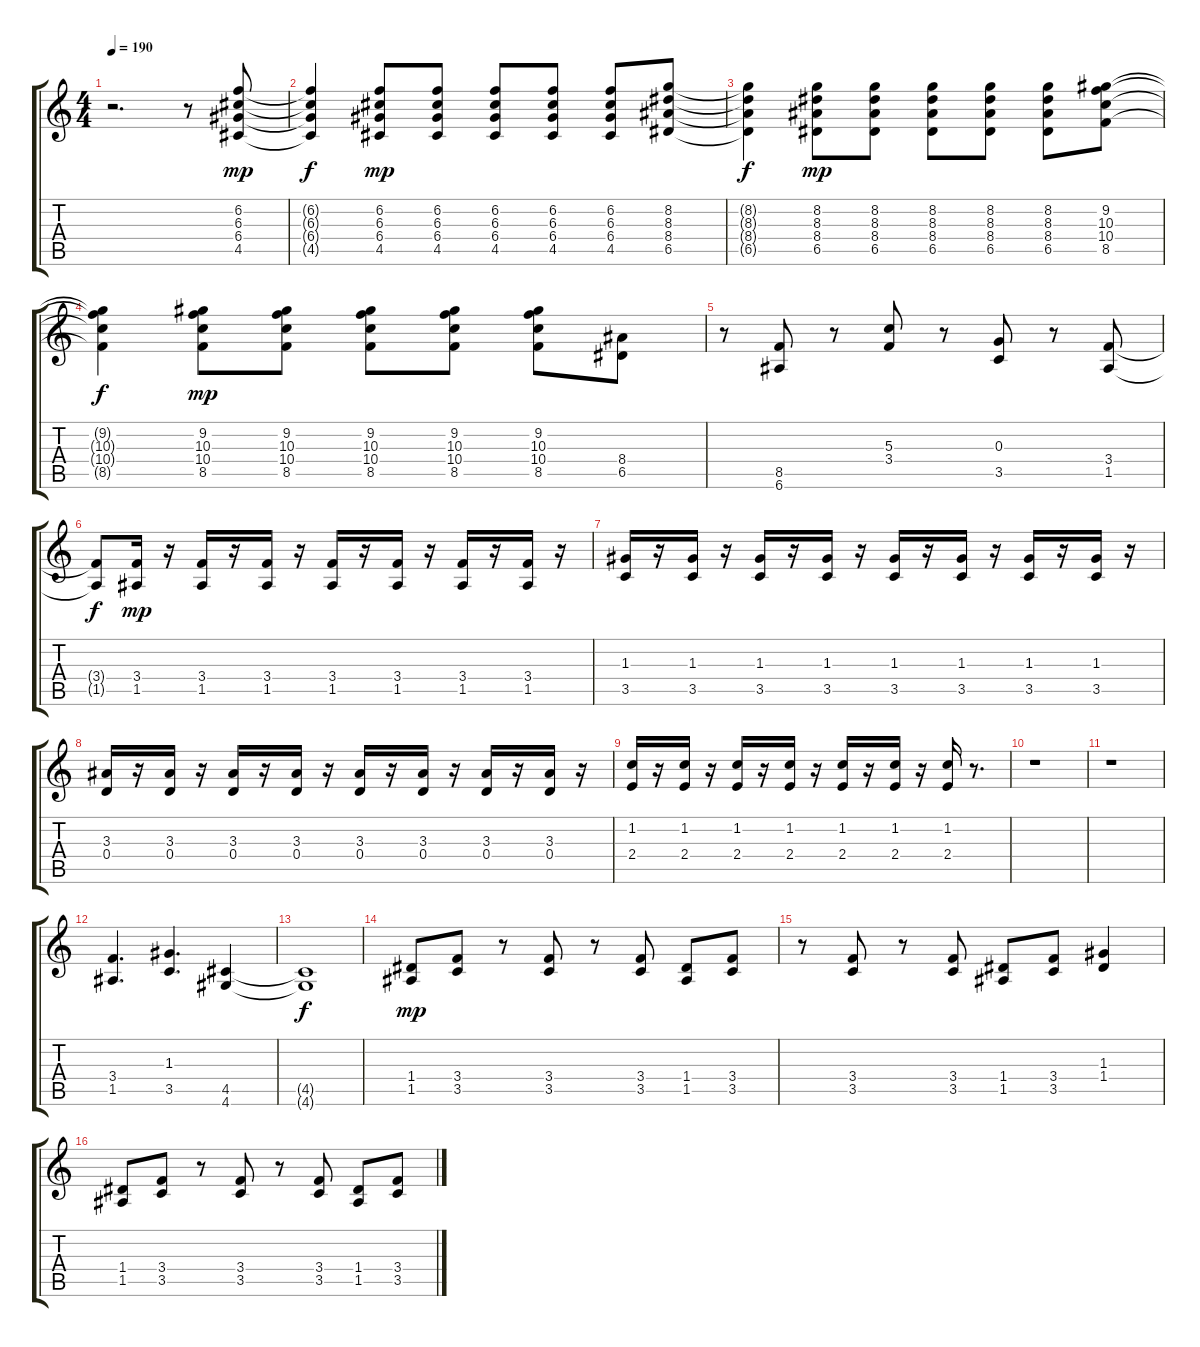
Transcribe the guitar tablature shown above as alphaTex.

\track "" {instrument distortionguitar}
\staff {score tabs}
\tuning (E4 B3 G3 D3 A2 E2) {hide}
\ts (4 4)
\tempo 190
\clef g2
\ks c
r.2{d dy mp} r.8 (6.2 6.3 6.4 4.5).8 |
(6.2{t} 6.3{t} 6.4{t} 4.5{t}).4{dy f} (6.2 6.3 6.4 4.5).8{dy mp} (6.2 6.3 6.4 4.5).8 (6.2 6.3 6.4 4.5).8 (6.2 6.3 6.4 4.5).8 (6.2 6.3 6.4 4.5).8 (8.2 8.3 8.4 6.5).8 |
(8.2{t} 8.3{t} 8.4{t} 6.5{t}).4{dy f} (8.2 8.3 8.4 6.5).8{dy mp} (8.2 8.3 8.4 6.5).8 (8.2 8.3 8.4 6.5).8 (8.2 8.3 8.4 6.5).8 (8.2 8.3 8.4 6.5).8 (9.2 10.3 10.4 8.5).8 |
(9.2{t} 10.3{t} 10.4{t} 8.5{t}).4{dy f} (9.2 10.3 10.4 8.5).8{dy mp} (9.2 10.3 10.4 8.5).8 (9.2 10.3 10.4 8.5).8 (9.2 10.3 10.4 8.5).8 (9.2 10.3 10.4 8.5).8 (8.4 6.5).8 |
r.8 (8.5 6.6).8 r.8 (5.3 3.4).8 r.8 (0.3 3.5).8 r.8 (3.4 1.5).8 |
(3.4{t} 1.5{t}).8{dy f} (3.4 1.5).16{dy mp} r.16 (3.4 1.5).16 r.16 (3.4 1.5).16 r.16 (3.4 1.5).16 r.16 (3.4 1.5).16 r.16 (3.4 1.5).16 r.16 (3.4 1.5).16 r.16 |
(1.3 3.5).16 r.16 (1.3 3.5).16 r.16 (1.3 3.5).16 r.16 (1.3 3.5).16 r.16 (1.3 3.5).16 r.16 (1.3 3.5).16 r.16 (1.3 3.5).16 r.16 (1.3 3.5).16 r.16 |
(3.3 0.4).16 r.16 (3.3 0.4).16 r.16 (3.3 0.4).16 r.16 (3.3 0.4).16 r.16 (3.3 0.4).16 r.16 (3.3 0.4).16 r.16 (3.3 0.4).16 r.16 (3.3 0.4).16 r.16 |
(1.2 2.4).16 r.16 (1.2 2.4).16 r.16 (1.2 2.4).16 r.16 (1.2 2.4).16 r.16 (1.2 2.4).16 r.16 (1.2 2.4).16 r.16 (1.2 2.4).16 r.8{d} |
r.1 |
r.1 |
(3.4 1.5).4{d} (1.3 3.5).4{d} (4.5 4.6).4 |
(4.5{t} 4.6{t}).1{dy f} |
(1.4 1.5).8{dy mp} (3.4 3.5).8 r.8 (3.4 3.5).8 r.8 (3.4 3.5).8 (1.4 1.5).8 (3.4 3.5).8 |
r.8 (3.4 3.5).8 r.8 (3.4 3.5).8 (1.4 1.5).8 (3.4 3.5).8 (1.3 1.4).4 |
(1.4 1.5).8 (3.4 3.5).8 r.8 (3.4 3.5).8 r.8 (3.4 3.5).8 (1.4 1.5).8 (3.4 3.5).8
